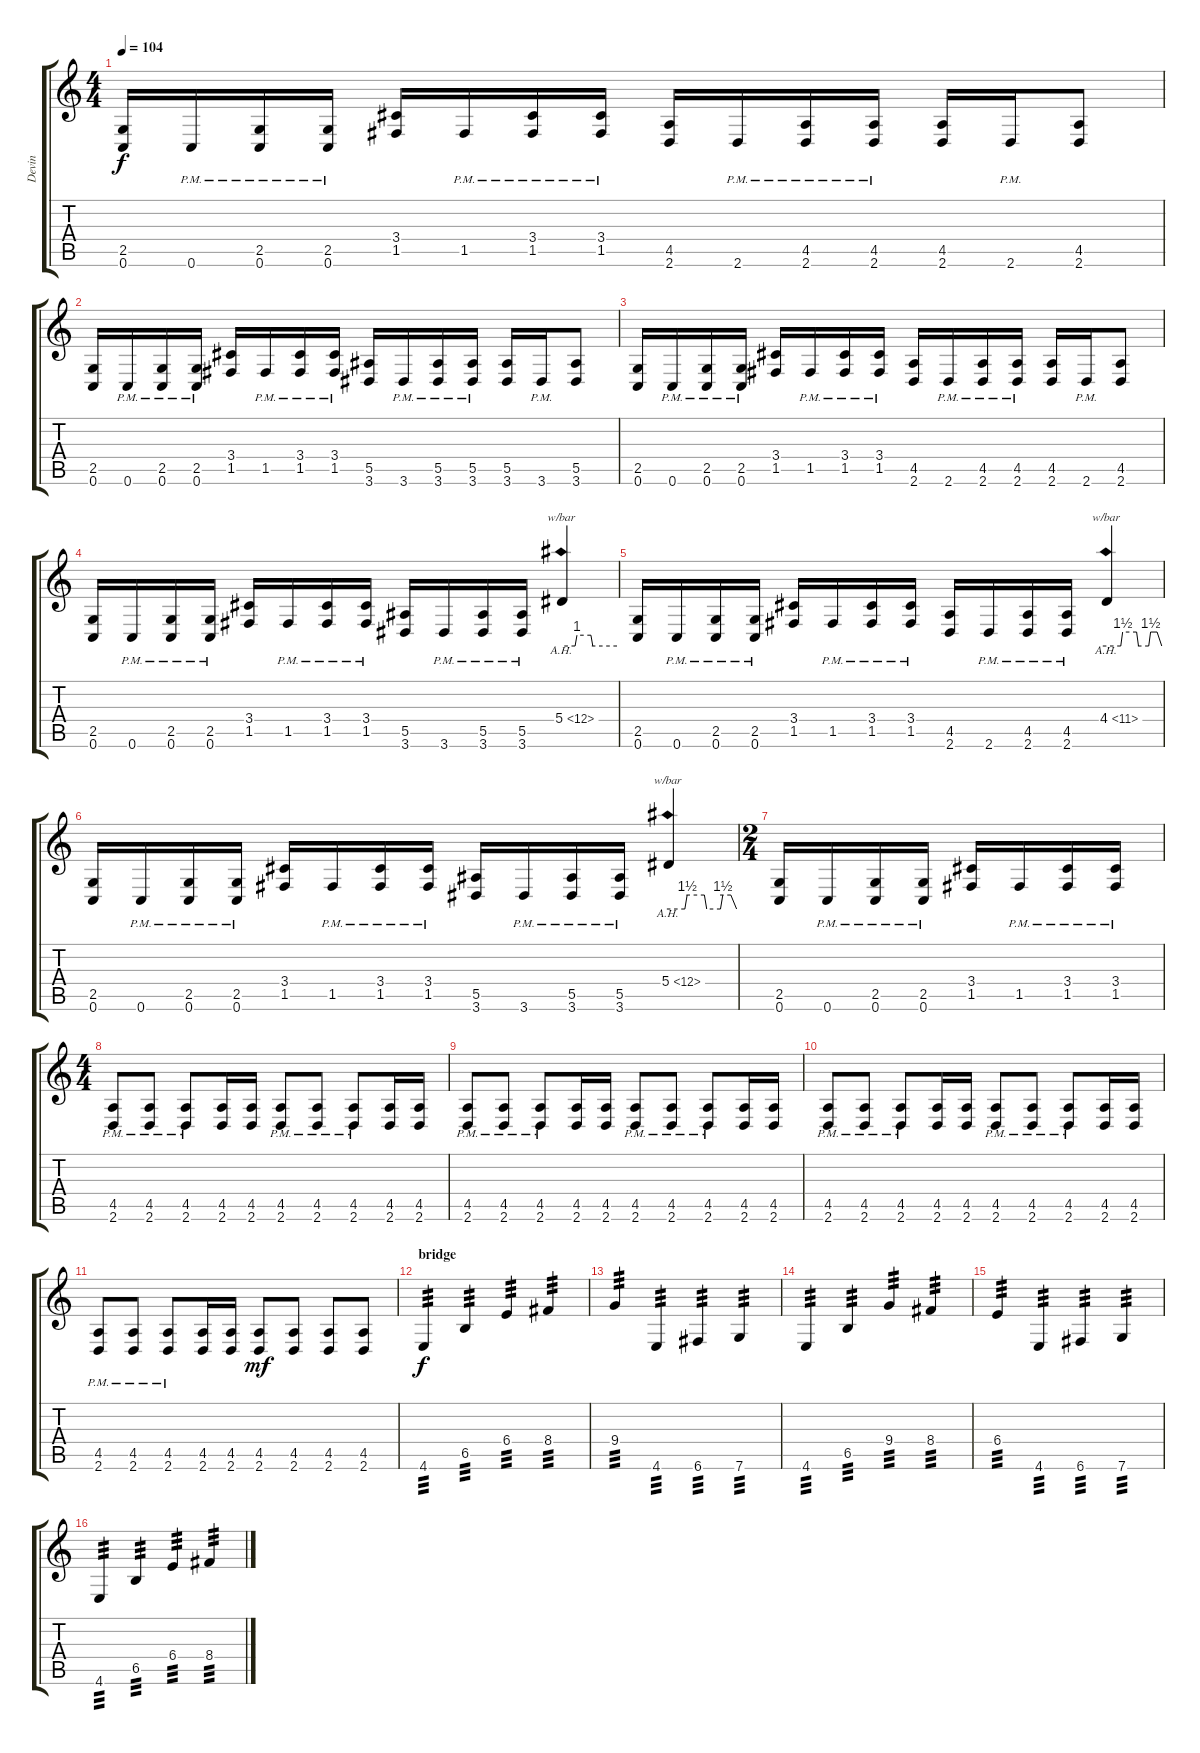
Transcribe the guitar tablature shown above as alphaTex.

\track ("Devin" "Devin") {instrument distortionguitar}
\staff {score tabs}
\tuning (C4 G3 Eb3 Bb2 F2 C2) {hide}
\ts (4 4)
\tempo 104
\clef g2
\ks c
(2.5 0.6).16{dy f} 0.6{pm}.16 (2.5{pm} 0.6{pm}).16 (2.5{pm} 0.6{pm}).16 (3.4 1.5).16 1.5{pm}.16 (3.4 1.5{pm}).16 (3.4 1.5{pm}).16 (4.5 2.6).16 2.6{pm}.16 (4.5 2.6{pm}).16 (4.5 2.6{pm}).16 (4.5 2.6).16 2.6{pm}.16 (4.5 2.6).8 |
(2.5 0.6).16 0.6{pm}.16 (2.5{pm} 0.6{pm}).16 (2.5{pm} 0.6{pm}).16 (3.4 1.5).16 1.5{pm}.16 (3.4 1.5{pm}).16 (3.4 1.5{pm}).16 (5.5 3.6).16 3.6{pm}.16 (5.5 3.6{pm}).16 (5.5 3.6{pm}).16 (5.5 3.6).16 3.6{pm}.16 (5.5 3.6).8 |
(2.5 0.6).16 0.6{pm}.16 (2.5{pm} 0.6{pm}).16 (2.5{pm} 0.6{pm}).16 (3.4 1.5).16 1.5{pm}.16 (3.4 1.5{pm}).16 (3.4 1.5{pm}).16 (4.5 2.6).16 2.6{pm}.16 (4.5 2.6{pm}).16 (4.5 2.6{pm}).16 (4.5 2.6).16 2.6{pm}.16 (4.5 2.6).8 |
(2.5 0.6).16 0.6{pm}.16 (2.5 0.6{pm}).16 (2.5 0.6{pm}).16 (3.4 1.5).16 1.5{pm}.16 (3.4 1.5{pm}).16 (3.4 1.5{pm}).16 (5.5 3.6).16 3.6{pm}.16 (5.5 3.6{pm}).16 (5.5 3.6{pm}).16 5.4{ah 7}.4{tbe (custom default 0 0 15 0 17 4 32 4 34 0 60 0)} |
(2.5 0.6).16 0.6{pm}.16 (2.5 0.6{pm}).16 (2.5 0.6{pm}).16 (3.4 1.5).16 1.5{pm}.16 (3.4 1.5{pm}).16 (3.4 1.5{pm}).16 (4.5 2.6).16 2.6{pm}.16 (4.5 2.6{pm}).16 (4.5 2.6{pm}).16 4.4{ah 7}.4{tbe (custom default 0 0 16 0 18 6 33 6 35 0 46 0 48 6 55 6 60 0)} |
(2.5 0.6).16 0.6{pm}.16 (2.5 0.6{pm}).16 (2.5 0.6{pm}).16 (3.4 1.5).16 1.5{pm}.16 (3.4 1.5{pm}).16 (3.4 1.5{pm}).16 (5.5 3.6).16 3.6{pm}.16 (5.5 3.6{pm}).16 (5.5 3.6{pm}).16 5.4{ah 7}.4{tbe (custom default 0 0 15 0 17 6 32 6 34 0 46 0 48 6 55 6 60 0)} |
\ts (2 4)
(2.5 0.6).16 0.6{pm}.16 (2.5 0.6{pm}).16 (2.5 0.6{pm}).16 (3.4 1.5).16 1.5{pm}.16 (3.4 1.5{pm}).16 (3.4 1.5{pm}).16 |
\ts (4 4)
(4.5{pm} 2.6{pm}).8 (4.5{pm} 2.6{pm}).8 (4.5{pm} 2.6{pm}).8 (4.5 2.6).16 (4.5 2.6).16 (4.5{pm} 2.6{pm}).8 (4.5{pm} 2.6{pm}).8 (4.5{pm} 2.6{pm}).8 (4.5 2.6).16 (4.5 2.6).16 |
(4.5{pm} 2.6{pm}).8 (4.5{pm} 2.6{pm}).8 (4.5{pm} 2.6{pm}).8 (4.5 2.6).16 (4.5 2.6).16 (4.5{pm} 2.6{pm}).8 (4.5{pm} 2.6{pm}).8 (4.5{pm} 2.6{pm}).8 (4.5 2.6).16 (4.5 2.6).16 |
(4.5{pm} 2.6{pm}).8 (4.5{pm} 2.6{pm}).8 (4.5{pm} 2.6{pm}).8 (4.5 2.6).16 (4.5 2.6).16 (4.5{pm} 2.6{pm}).8 (4.5{pm} 2.6{pm}).8 (4.5{pm} 2.6{pm}).8 (4.5 2.6).16 (4.5 2.6).16 |
(4.5{pm} 2.6{pm}).8 (4.5{pm} 2.6{pm}).8 (4.5{pm} 2.6{pm}).8 (4.5 2.6).16 (4.5 2.6).16 (4.5 2.6).8{dy mf} (4.5 2.6).8 (4.5 2.6).8 (4.5 2.6).8 |
\section ("" "bridge")
4.6.4{tp 3 dy f volume 14} 6.5.4{tp 3} 6.4.4{tp 3} 8.4.4{tp 3} |
9.4.4{tp 3} 4.6.4{tp 3} 6.6.4{tp 3} 7.6.4{tp 3} |
4.6.4{tp 3} 6.5.4{tp 3} 9.4.4{tp 3} 8.4.4{tp 3} |
6.4.4{tp 3} 4.6.4{tp 3} 6.6.4{tp 3} 7.6.4{tp 3} |
4.6.4{tp 3} 6.5.4{tp 3} 6.4.4{tp 3} 8.4.4{tp 3}
